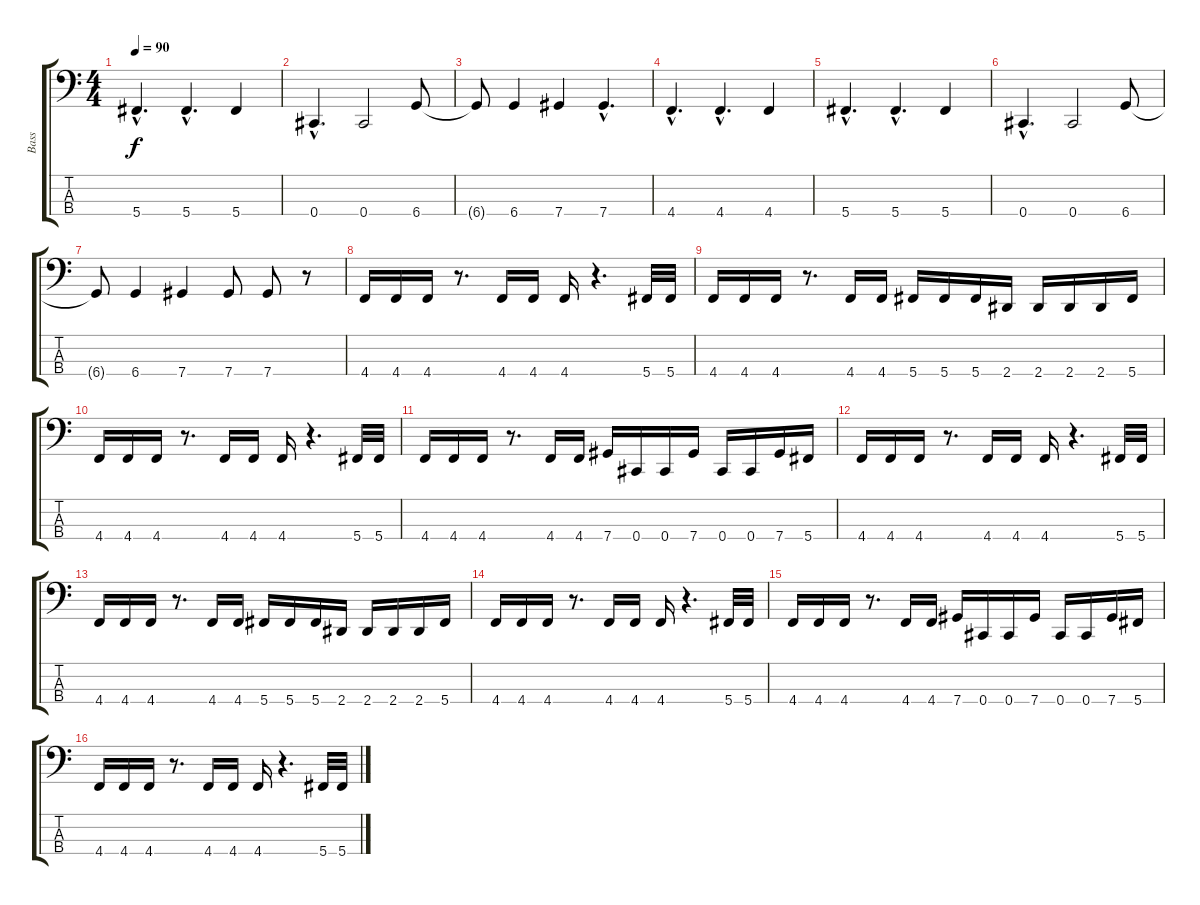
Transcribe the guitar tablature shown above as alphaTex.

\track ("Bass" "Bass") {instrument electricbasspick}
\staff {score tabs}
\tuning (Gb2 Db2 Ab1 Db1) {hide}
\ts (4 4)
\tempo 90
\clef f4
\ks c
5.4{hac}.4{d dy f} 5.4{hac}.4{d} 5.4.4 |
0.4{hac}.4{d} 0.4.2 6.4.8 |
6.4{t}.8 6.4.4 7.4.4 7.4{hac}.4{d} |
4.4{hac}.4{d} 4.4{hac}.4{d} 4.4.4 |
5.4{hac}.4{d} 5.4{hac}.4{d} 5.4.4 |
0.4{hac}.4{d} 0.4.2 6.4.8 |
6.4{t}.8 6.4.4 7.4.4 7.4.8 7.4.8 r.8 |
4.4.16 4.4.16 4.4.16 r.8{d} 4.4.16 4.4.16 4.4.16 r.4{d} 5.4.32 5.4.32 |
4.4.16 4.4.16 4.4.16 r.8{d} 4.4.16 4.4.16 5.4.16 5.4.16 5.4.16 2.4.16 2.4.16 2.4.16 2.4.16 5.4.16 |
4.4.16 4.4.16 4.4.16 r.8{d} 4.4.16 4.4.16 4.4.16 r.4{d} 5.4.32 5.4.32 |
4.4.16 4.4.16 4.4.16 r.8{d} 4.4.16 4.4.16 7.4.16 0.4.16 0.4.16 7.4.16 0.4.16 0.4.16 7.4.16 5.4.16 |
4.4.16 4.4.16 4.4.16 r.8{d} 4.4.16 4.4.16 4.4.16 r.4{d} 5.4.32 5.4.32 |
4.4.16 4.4.16 4.4.16 r.8{d} 4.4.16 4.4.16 5.4.16 5.4.16 5.4.16 2.4.16 2.4.16 2.4.16 2.4.16 5.4.16 |
4.4.16 4.4.16 4.4.16 r.8{d} 4.4.16 4.4.16 4.4.16 r.4{d} 5.4.32 5.4.32 |
4.4.16 4.4.16 4.4.16 r.8{d} 4.4.16 4.4.16 7.4.16 0.4.16 0.4.16 7.4.16 0.4.16 0.4.16 7.4.16 5.4.16 |
4.4.16 4.4.16 4.4.16 r.8{d} 4.4.16 4.4.16 4.4.16 r.4{d} 5.4.32 5.4.32
